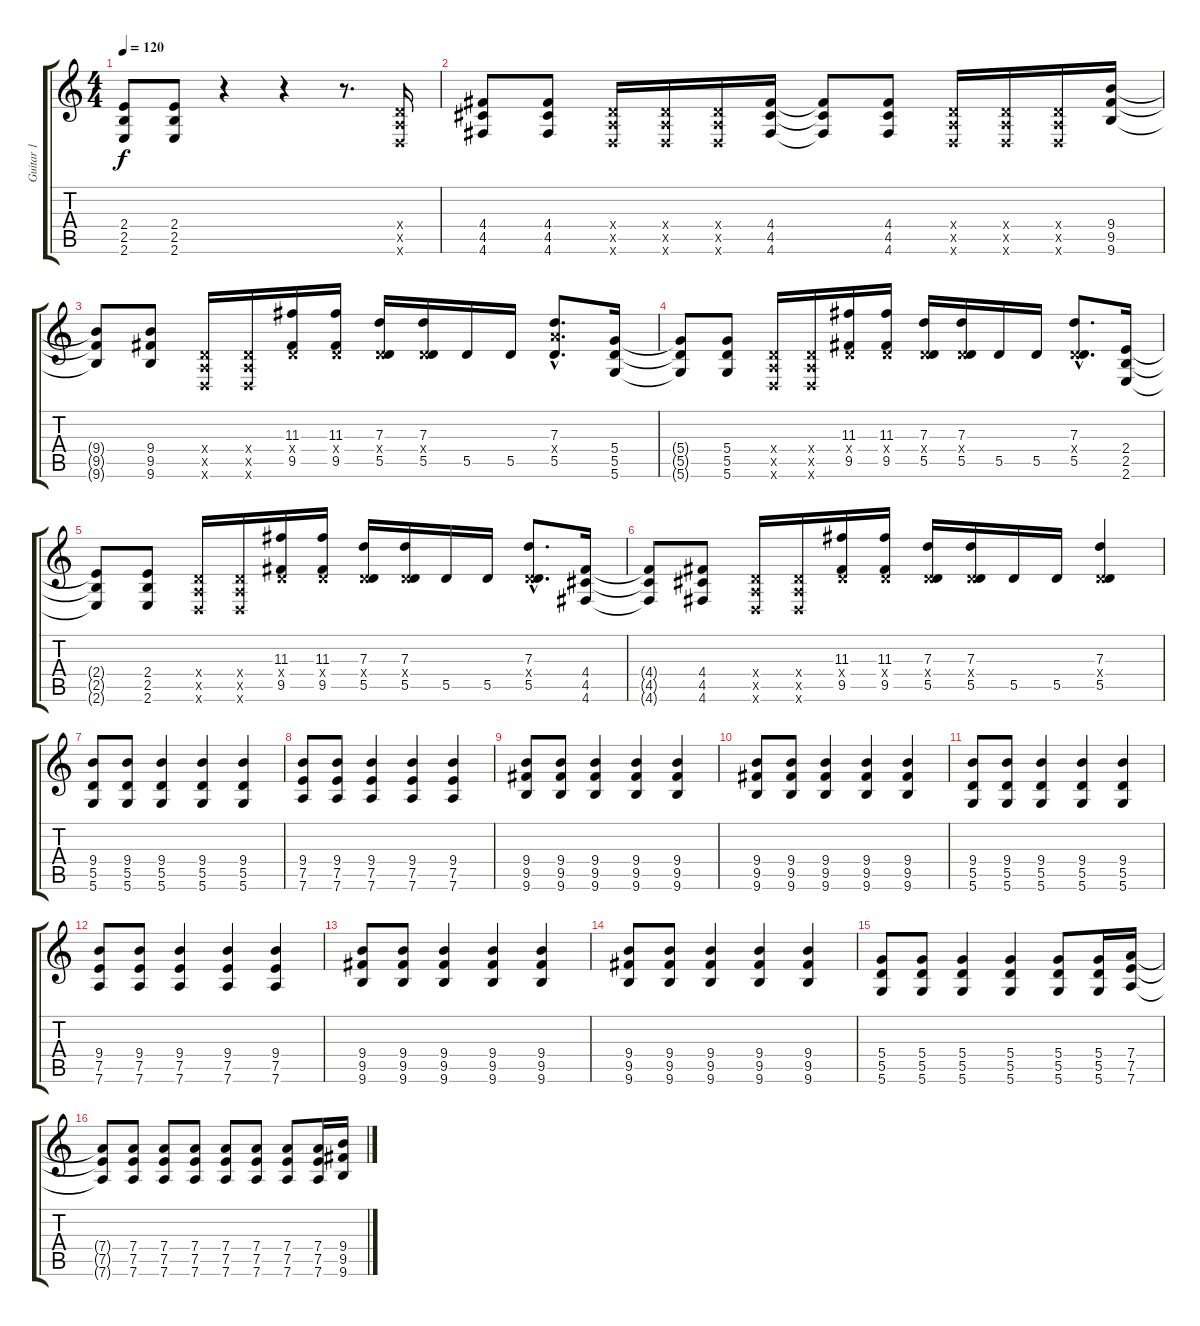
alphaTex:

\track ("Guitar 1" "Guitar 1") {instrument distortionguitar}
\staff {score tabs}
\tuning (E4 B3 G3 D3 A2 D2) {hide}
\ts (4 4)
\tempo 120
\clef g2
\ks c
(2.4 2.5 2.6).8{dy f} (2.4 2.5 2.6).8 r.4 r.4 r.8{d} (0.4{x} 0.5{x} 0.6{x}).16 |
(4.4 4.5 4.6).8 (4.4 4.5 4.6).8 (0.4{x} 0.5{x} 0.6{x}).16 (0.4{x} 0.5{x} 0.6{x}).16 (0.4{x} 0.5{x} 0.6{x}).16 (4.4 4.5 4.6).16 (4.4{t} 4.5{t} 4.6{t}).8 (4.4 4.5 4.6).8 (0.4{x} 0.5{x} 0.6{x}).16 (0.4{x} 0.5{x} 0.6{x}).16 (0.4{x} 0.5{x} 0.6{x}).16 (9.4 9.5 9.6).16 |
(9.4{t} 9.5{t} 9.6{t}).8 (9.4 9.5 9.6).8 (0.4{x} 0.5{x} 0.6{x}).16 (0.4{x} 0.5{x} 0.6{x}).16 (11.3 0.4{x} 9.5).16 (11.3 0.4{x} 9.5).16 (7.3 0.4{x} 5.5).16 (7.3 0.4{x} 5.5).16 5.5.16 5.5.16 (7.3{hac} 7.4{hac x} 5.5{hac}).8{d} (5.4 5.5 5.6).16 |
(5.4{t} 5.5{t} 5.6{t}).8 (5.4 5.5 5.6).8 (0.4{x} 0.5{x} 0.6{x}).16 (0.4{x} 0.5{x} 0.6{x}).16 (11.3 0.4{x} 9.5).16 (11.3 0.4{x} 9.5).16 (7.3 0.4{x} 5.5).16 (7.3 0.4{x} 5.5).16 5.5.16 5.5.16 (7.3{hac} 0.4{hac x} 5.5{hac}).8{d} (2.4 2.5 2.6).16 |
(2.4{t} 2.5{t} 2.6{t}).8 (2.4 2.5 2.6).8 (0.4{x} 0.5{x} 0.6{x}).16 (0.4{x} 0.5{x} 0.6{x}).16 (11.3 0.4{x} 9.5).16 (11.3 0.4{x} 9.5).16 (7.3 0.4{x} 5.5).16 (7.3 0.4{x} 5.5).16 5.5.16 5.5.16 (7.3{hac} 0.4{hac x} 5.5{hac}).8{d} (4.4 4.5 4.6).16 |
(4.4{t} 4.5{t} 4.6{t}).8 (4.4 4.5 4.6).8 (0.4{x} 0.5{x} 0.6{x}).16 (0.4{x} 0.5{x} 0.6{x}).16 (11.3 0.4{x} 9.5).16 (11.3 0.4{x} 9.5).16 (7.3 0.4{x} 5.5).16 (7.3 0.4{x} 5.5).16 5.5.16 5.5.16 (7.3 0.4{x} 5.5).4 |
(9.4 5.5 5.6).8 (9.4 5.5 5.6).8 (9.4 5.5 5.6).4 (9.4 5.5 5.6).4 (9.4 5.5 5.6).4 |
(9.4 7.5 7.6).8 (9.4 7.5 7.6).8 (9.4 7.5 7.6).4 (9.4 7.5 7.6).4 (9.4 7.5 7.6).4 |
(9.4 9.5 9.6).8 (9.4 9.5 9.6).8 (9.4 9.5 9.6).4 (9.4 9.5 9.6).4 (9.4 9.5 9.6).4 |
(9.4 9.5 9.6).8 (9.4 9.5 9.6).8 (9.4 9.5 9.6).4 (9.4 9.5 9.6).4 (9.4 9.5 9.6).4 |
(9.4 5.5 5.6).8 (9.4 5.5 5.6).8 (9.4 5.5 5.6).4 (9.4 5.5 5.6).4 (9.4 5.5 5.6).4 |
(9.4 7.5 7.6).8 (9.4 7.5 7.6).8 (9.4 7.5 7.6).4 (9.4 7.5 7.6).4 (9.4 7.5 7.6).4 |
(9.4 9.5 9.6).8 (9.4 9.5 9.6).8 (9.4 9.5 9.6).4 (9.4 9.5 9.6).4 (9.4 9.5 9.6).4 |
(9.4 9.5 9.6).8 (9.4 9.5 9.6).8 (9.4 9.5 9.6).4 (9.4 9.5 9.6).4 (9.4 9.5 9.6).4 |
(5.4 5.5 5.6).8 (5.4 5.5 5.6).8 (5.4 5.5 5.6).4 (5.4 5.5 5.6).4 (5.4 5.5 5.6).8 (5.4 5.5 5.6).16 (7.4 7.5 7.6).16 |
(7.4{t} 7.5{t} 7.6{t}).8 (7.4 7.5 7.6).8 (7.4 7.5 7.6).8 (7.4 7.5 7.6).8 (7.4 7.5 7.6).8 (7.4 7.5 7.6).8 (7.4 7.5 7.6).8 (7.4 7.5 7.6).16 (9.4 9.5 9.6).16
